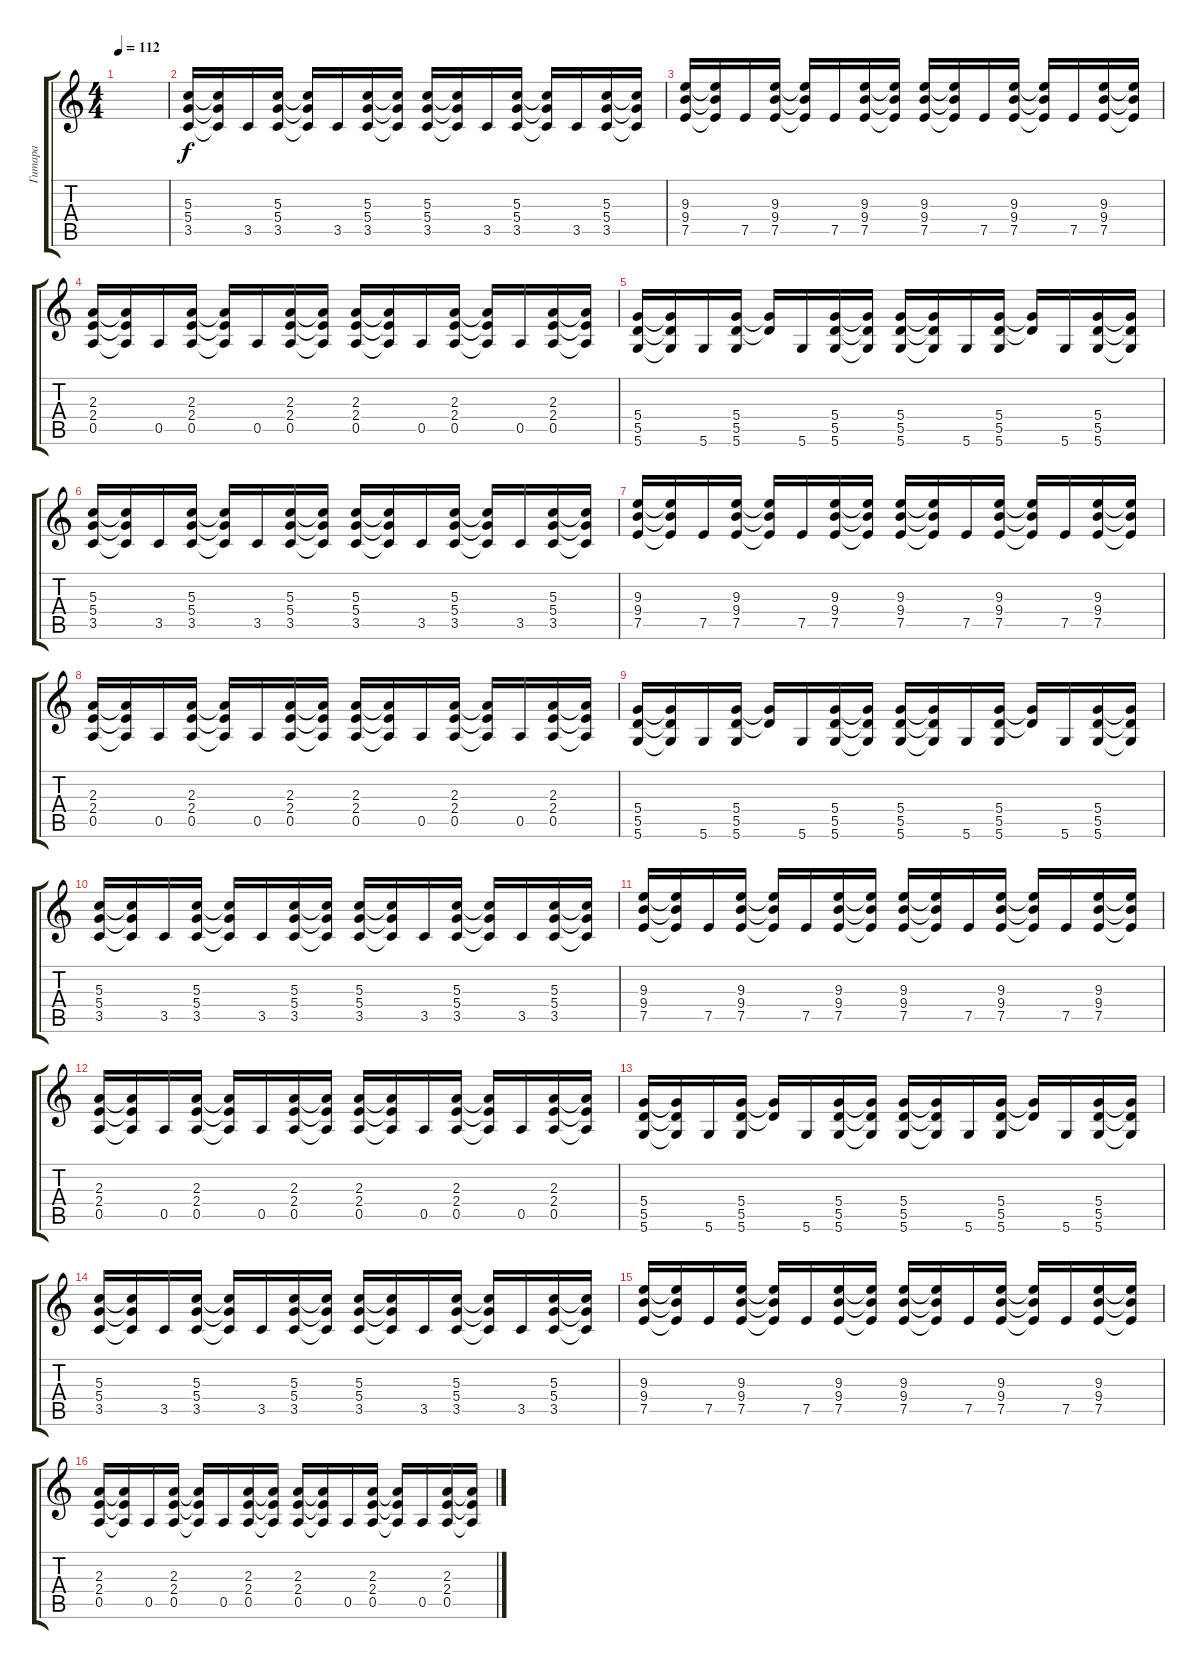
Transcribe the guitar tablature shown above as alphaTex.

\track ("Гитара" "Гитара") {instrument overdrivenguitar}
\staff {score tabs}
\tuning (E4 B3 G3 D3 A2 D2) {hide}
\ts (4 4)
\tempo 112
\clef g2
\ks c
|
(5.3 5.4 3.5).16 (5.3{t} 5.4{t} 3.5{t}).16 3.5.16 (5.3 5.4 3.5).16 (5.3{t} 5.4{t} 3.5{t}).16 3.5.16 (5.3 5.4 3.5).16 (5.3{t} 5.4{t} 3.5{t}).16 (5.3 5.4 3.5).16 (5.3{t} 5.4{t} 3.5{t}).16 3.5.16 (5.3 5.4 3.5).16 (5.3{t} 5.4{t} 3.5{t}).16 3.5.16 (5.3 5.4 3.5).16 (5.3{t} 5.4{t} 3.5{t}).16 |
(9.3 9.4 7.5).16 (9.3{t} 9.4{t} 7.5{t}).16 7.5.16 (9.3 9.4 7.5).16 (9.3{t} 9.4{t} 7.5{t}).16 7.5.16 (9.3 9.4 7.5).16 (9.3{t} 9.4{t} 7.5{t}).16 (9.3 9.4 7.5).16 (9.3{t} 9.4{t} 7.5{t}).16 7.5.16 (9.3 9.4 7.5).16 (9.3{t} 9.4{t} 7.5{t}).16 7.5.16 (9.3 9.4 7.5).16 (9.3{t} 9.4{t} 7.5{t}).16 |
(2.3 2.4 0.5).16 (2.3{t} 2.4{t} 0.5{t}).16 0.5.16 (2.3 2.4 0.5).16 (2.3{t} 2.4{t} 0.5{t}).16 0.5.16 (2.3 2.4 0.5).16 (2.3{t} 2.4{t} 0.5{t}).16 (2.3 2.4 0.5).16 (2.3{t} 2.4{t} 0.5{t}).16 0.5.16 (2.3 2.4 0.5).16 (2.3{t} 2.4{t} 0.5{t}).16 0.5.16 (2.3 2.4 0.5).16 (2.3{t} 2.4{t} 0.5{t}).16 |
(5.4 5.5 5.6).16 (5.4{t} 5.5{t} 5.6{t}).16 5.6.16 (5.4 5.5 5.6).16 (5.4{t} 5.5{t}).16 5.6.16 (5.4 5.5 5.6).16 (5.4{t} 5.5{t} 5.6{t}).16 (5.4 5.5 5.6).16 (5.4{t} 5.5{t} 5.6{t}).16 5.6.16 (5.4 5.5 5.6).16 (5.4{t} 5.5{t}).16 5.6.16 (5.4 5.5 5.6).16 (5.4{t} 5.5{t} 5.6{t}).16 |
(5.3 5.4 3.5).16 (5.3{t} 5.4{t} 3.5{t}).16 3.5.16 (5.3 5.4 3.5).16 (5.3{t} 5.4{t} 3.5{t}).16 3.5.16 (5.3 5.4 3.5).16 (5.3{t} 5.4{t} 3.5{t}).16 (5.3 5.4 3.5).16 (5.3{t} 5.4{t} 3.5{t}).16 3.5.16 (5.3 5.4 3.5).16 (5.3{t} 5.4{t} 3.5{t}).16 3.5.16 (5.3 5.4 3.5).16 (5.3{t} 5.4{t} 3.5{t}).16 |
(9.3 9.4 7.5).16 (9.3{t} 9.4{t} 7.5{t}).16 7.5.16 (9.3 9.4 7.5).16 (9.3{t} 9.4{t} 7.5{t}).16 7.5.16 (9.3 9.4 7.5).16 (9.3{t} 9.4{t} 7.5{t}).16 (9.3 9.4 7.5).16 (9.3{t} 9.4{t} 7.5{t}).16 7.5.16 (9.3 9.4 7.5).16 (9.3{t} 9.4{t} 7.5{t}).16 7.5.16 (9.3 9.4 7.5).16 (9.3{t} 9.4{t} 7.5{t}).16 |
(2.3 2.4 0.5).16 (2.3{t} 2.4{t} 0.5{t}).16 0.5.16 (2.3 2.4 0.5).16 (2.3{t} 2.4{t} 0.5{t}).16 0.5.16 (2.3 2.4 0.5).16 (2.3{t} 2.4{t} 0.5{t}).16 (2.3 2.4 0.5).16 (2.3{t} 2.4{t} 0.5{t}).16 0.5.16 (2.3 2.4 0.5).16 (2.3{t} 2.4{t} 0.5{t}).16 0.5.16 (2.3 2.4 0.5).16 (2.3{t} 2.4{t} 0.5{t}).16 |
(5.4 5.5 5.6).16 (5.4{t} 5.5{t} 5.6{t}).16 5.6.16 (5.4 5.5 5.6).16 (5.4{t} 5.5{t}).16 5.6.16 (5.4 5.5 5.6).16 (5.4{t} 5.5{t} 5.6{t}).16 (5.4 5.5 5.6).16 (5.4{t} 5.5{t} 5.6{t}).16 5.6.16 (5.4 5.5 5.6).16 (5.4{t} 5.5{t}).16 5.6.16 (5.4 5.5 5.6).16 (5.4{t} 5.5{t} 5.6{t}).16 |
(5.3 5.4 3.5).16 (5.3{t} 5.4{t} 3.5{t}).16 3.5.16 (5.3 5.4 3.5).16 (5.3{t} 5.4{t} 3.5{t}).16 3.5.16 (5.3 5.4 3.5).16 (5.3{t} 5.4{t} 3.5{t}).16 (5.3 5.4 3.5).16 (5.3{t} 5.4{t} 3.5{t}).16 3.5.16 (5.3 5.4 3.5).16 (5.3{t} 5.4{t} 3.5{t}).16 3.5.16 (5.3 5.4 3.5).16 (5.3{t} 5.4{t} 3.5{t}).16 |
(9.3 9.4 7.5).16 (9.3{t} 9.4{t} 7.5{t}).16 7.5.16 (9.3 9.4 7.5).16 (9.3{t} 9.4{t} 7.5{t}).16 7.5.16 (9.3 9.4 7.5).16 (9.3{t} 9.4{t} 7.5{t}).16 (9.3 9.4 7.5).16 (9.3{t} 9.4{t} 7.5{t}).16 7.5.16 (9.3 9.4 7.5).16 (9.3{t} 9.4{t} 7.5{t}).16 7.5.16 (9.3 9.4 7.5).16 (9.3{t} 9.4{t} 7.5{t}).16 |
(2.3 2.4 0.5).16 (2.3{t} 2.4{t} 0.5{t}).16 0.5.16 (2.3 2.4 0.5).16 (2.3{t} 2.4{t} 0.5{t}).16 0.5.16 (2.3 2.4 0.5).16 (2.3{t} 2.4{t} 0.5{t}).16 (2.3 2.4 0.5).16 (2.3{t} 2.4{t} 0.5{t}).16 0.5.16 (2.3 2.4 0.5).16 (2.3{t} 2.4{t} 0.5{t}).16 0.5.16 (2.3 2.4 0.5).16 (2.3{t} 2.4{t} 0.5{t}).16 |
(5.4 5.5 5.6).16 (5.4{t} 5.5{t} 5.6{t}).16 5.6.16 (5.4 5.5 5.6).16 (5.4{t} 5.5{t}).16 5.6.16 (5.4 5.5 5.6).16 (5.4{t} 5.5{t} 5.6{t}).16 (5.4 5.5 5.6).16 (5.4{t} 5.5{t} 5.6{t}).16 5.6.16 (5.4 5.5 5.6).16 (5.4{t} 5.5{t}).16 5.6.16 (5.4 5.5 5.6).16 (5.4{t} 5.5{t} 5.6{t}).16 |
(5.3 5.4 3.5).16 (5.3{t} 5.4{t} 3.5{t}).16 3.5.16 (5.3 5.4 3.5).16 (5.3{t} 5.4{t} 3.5{t}).16 3.5.16 (5.3 5.4 3.5).16 (5.3{t} 5.4{t} 3.5{t}).16 (5.3 5.4 3.5).16 (5.3{t} 5.4{t} 3.5{t}).16 3.5.16 (5.3 5.4 3.5).16 (5.3{t} 5.4{t} 3.5{t}).16 3.5.16 (5.3 5.4 3.5).16 (5.3{t} 5.4{t} 3.5{t}).16 |
(9.3 9.4 7.5).16 (9.3{t} 9.4{t} 7.5{t}).16 7.5.16 (9.3 9.4 7.5).16 (9.3{t} 9.4{t} 7.5{t}).16 7.5.16 (9.3 9.4 7.5).16 (9.3{t} 9.4{t} 7.5{t}).16 (9.3 9.4 7.5).16 (9.3{t} 9.4{t} 7.5{t}).16 7.5.16 (9.3 9.4 7.5).16 (9.3{t} 9.4{t} 7.5{t}).16 7.5.16 (9.3 9.4 7.5).16 (9.3{t} 9.4{t} 7.5{t}).16 |
(2.3 2.4 0.5).16 (2.3{t} 2.4{t} 0.5{t}).16 0.5.16 (2.3 2.4 0.5).16 (2.3{t} 2.4{t} 0.5{t}).16 0.5.16 (2.3 2.4 0.5).16 (2.3{t} 2.4{t} 0.5{t}).16 (2.3 2.4 0.5).16 (2.3{t} 2.4{t} 0.5{t}).16 0.5.16 (2.3 2.4 0.5).16 (2.3{t} 2.4{t} 0.5{t}).16 0.5.16 (2.3 2.4 0.5).16 (2.3{t} 2.4{t} 0.5{t}).16
